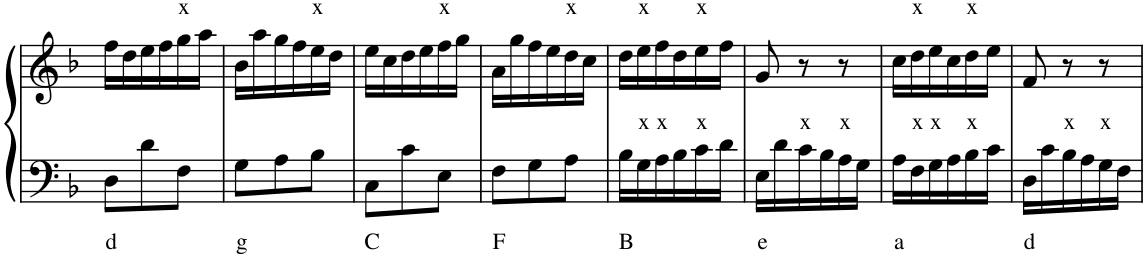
**kern	**text	**kern	**text
*part1	*part1	*part1	*part1
*staff2	*staff2	*staff1	*staff1
*I"Klavier	*	*	*
!!LO:PB:g=z
*clefF4	*	*clefG2	*
*k[b-]	*	*k[b-]	*
*M3/8	*	*M3/8	*
=53	=53	=53	=53
!	!LO:LY:b	!	!
8D\L	d	16ff\LL	.
.	.	16dd\	.
8d\	.	16ee\	.
.	.	16ff\	.
!	!	!	!LO:LY:a
8F\J	.	16gg\	x
.	.	16aa\JJ	.
=54	=54	=54	=54
!	!LO:LY:b	!	!
8G\L	g	16b-\LL	.
.	.	16aa\	.
8A\	.	16gg\	.
.	.	16ff\	.
!	!	!	!LO:LY:a
8B-\J	.	16ee\	x
.	.	16dd\JJ	.
=55	=55	=55	=55
!	!LO:LY:b	!	!
8C\L	C	16ee\LL	.
.	.	16cc\	.
8c\	.	16dd\	.
.	.	16ee\	.
!	!	!	!LO:LY:a
8E\J	.	16ff\	x
.	.	16gg\JJ	.
=56	=56	=56	=56
!	!LO:LY:b	!	!
8F\L	F	16a\LL	.
.	.	16gg\	.
8G\	.	16ff\	.
.	.	16ee\	.
!	!	!	!LO:LY:a
8A\J	.	16dd\	x
.	.	16cc\JJ	.
=57	=57	=57	=57
!	!LO:LY:b	!	!
16B-\LL	B	16dd\LL	.
!	!LO:LY:a	!	!LO:LY:a
16G\	x	16ee\	x
!	!LO:LY:a	!	!
16A\	x	16ff\	.
16B-\	.	16dd\	.
!	!LO:LY:a	!	!LO:LY:a
16c\	x	16ee\	x
16d\JJ	.	16ff\JJ	.
=58	=58	=58	=58
!	!LO:LY:b	!	!
16E\LL	e	8g/	.
16d\	.	.	.
!	!LO:LY:a	!	!
16c\	x	8r	.
16B-\	.	.	.
!	!LO:LY:a	!	!
16A\	x	8r	.
16G\JJ	.	.	.
=59	=59	=59	=59
!	!LO:LY:b	!	!
16A\LL	a	16cc\LL	.
!	!LO:LY:a	!	!LO:LY:a
16F\	x	16dd\	x
!	!LO:LY:a	!	!
16G\	x	16ee\	.
16A\	.	16cc\	.
!	!LO:LY:a	!	!LO:LY:a
16B-\	x	16dd\	x
16c\JJ	.	16ee\JJ	.
=60	=60	=60	=60
!	!LO:LY:b	!	!
16D\LL	d	8f/	.
16c\	.	.	.
!	!LO:LY:a	!	!
16B-\	x	8r	.
16A\	.	.	.
!	!LO:LY:a	!	!
16G\	x	8r	.
16F\JJ	.	.	.
=	=	=	=
*-	*-	*-	*-
